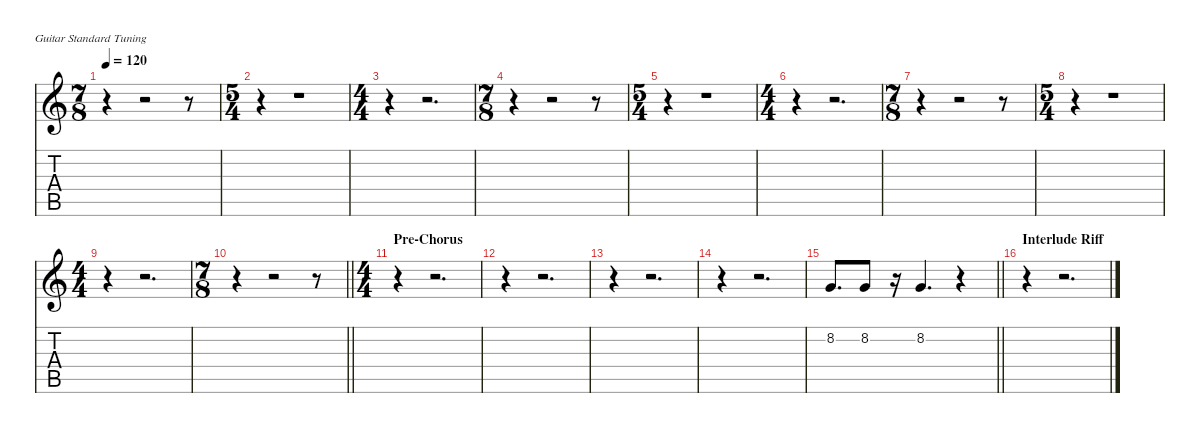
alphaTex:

\defaultSystemsLayout 4
\hideDynamics
\bracketExtendMode nobrackets
\singleTrackTrackNamePolicy hidden
\multiTrackTrackNamePolicy hidden
\firstSystemTrackNameMode fullname
\firstSystemTrackNameOrientation horizontal
\otherSystemsTrackNameOrientation horizontal
\track ("Effects / Backup Vocals" "fl.") {instrument flute}
\staff {score tabs}
\tuning (E4 B3 G3 D3 A2 E2)
\ts (7 8)
\beaming (8 2 2 2 2)
\tempo 120
\clef g2
\ks c
r.4{dy f beam Down} r.2{beam Down} r.8{beam Down} |
\ts (5 4)
\beaming (8 2 2 2 4)
r.4{beam Down} r.1{beam Down} |
\ts (4 4)
\beaming (8 2 2 2 2)
r.4{beam Down} r.2{d beam Down} |
\ts (7 8)
\beaming (8 2 2 2 2)
r.4{beam Down} r.2{beam Down} r.8{beam Down} |
\ts (5 4)
\beaming (8 2 2 2 4)
r.4{beam Down} r.1{beam Down} |
\ts (4 4)
\beaming (8 2 2 2 2)
r.4{beam Down} r.2{d beam Down} |
\ts (7 8)
\beaming (8 2 2 2 2)
r.4{beam Down} r.2{beam Down} r.8{beam Down} |
\ts (5 4)
\beaming (8 2 2 2 4)
r.4{beam Down} r.1{beam Down} |
\ts (4 4)
\beaming (8 2 2 2 2)
r.4{beam Down} r.2{d beam Down} |
\ts (7 8)
\beaming (8 2 2 2 2)
\barLineRight lightlight
r.4{beam Down} r.2{beam Down} r.8{beam Down} |
\ts (4 4)
\beaming (8 2 2 2 2)
\section ("" "Pre-Chorus")
r.4{beam Down} r.2{d beam Down} |
r.4{beam Down} r.2{d beam Down} |
r.4{beam Down} r.2{d beam Down} |
r.4{beam Down} r.2{d beam Down} |
\barLineRight lightlight
8.2.8{d beam Up} 8.2.8{beam Up} r.16{beam Up} 8.2.4{d beam Up} r.4{beam Up} |
\section ("" "Interlude Riff")
r.4{beam Down} r.2{d beam Down}
